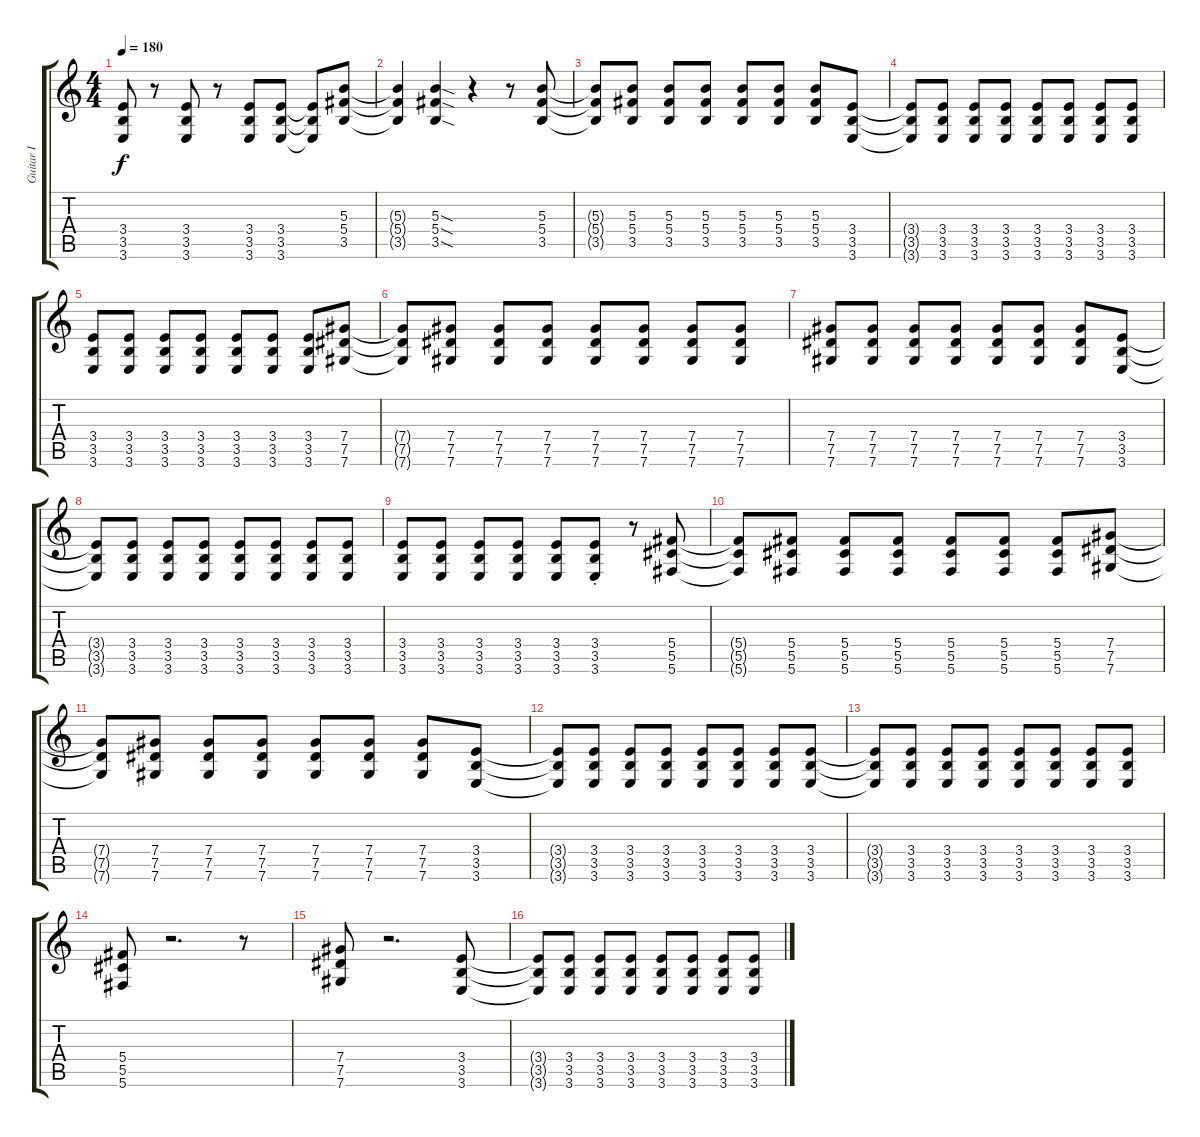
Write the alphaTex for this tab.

\track ("Guitar I" "Guitar I") {instrument distortionguitar}
\staff {score tabs}
\tuning (Eb4 Bb3 Gb3 Db3 Ab2 Db2) {hide}
\ts (4 4)
\tempo 180
\clef g2
\ks c
(3.4 3.5 3.6).8{dy f} r.8 (3.4 3.5 3.6).8 r.8 (3.4 3.5 3.6).8 (3.4 3.5 3.6).8 (3.4{t} 3.5{t} 3.6{t}).8 (5.3 5.4 3.5).8 |
(5.3{t} 5.4{t} 3.5{t}).4 (5.3{sod} 5.4{sod} 3.5{sod}).4 r.4 r.8 (5.3 5.4 3.5).8 |
(5.3{t} 5.4{t} 3.5{t}).8 (5.3 5.4 3.5).8 (5.3 5.4 3.5).8 (5.3 5.4 3.5).8 (5.3 5.4 3.5).8 (5.3 5.4 3.5).8 (5.3 5.4 3.5).8 (3.4 3.5 3.6).8 |
(3.4{t} 3.5{t} 3.6{t}).8 (3.4 3.5 3.6).8 (3.4 3.5 3.6).8 (3.4 3.5 3.6).8 (3.4 3.5 3.6).8 (3.4 3.5 3.6).8 (3.4 3.5 3.6).8 (3.4 3.5 3.6).8 |
(3.4 3.5 3.6).8 (3.4 3.5 3.6).8 (3.4 3.5 3.6).8 (3.4 3.5 3.6).8 (3.4 3.5 3.6).8 (3.4 3.5 3.6).8 (3.4 3.5 3.6).8 (7.4 7.5 7.6).8 |
(7.4{t} 7.5{t} 7.6{t}).8 (7.4 7.5 7.6).8 (7.4 7.5 7.6).8 (7.4 7.5 7.6).8 (7.4 7.5 7.6).8 (7.4 7.5 7.6).8 (7.4 7.5 7.6).8 (7.4 7.5 7.6).8 |
(7.4 7.5 7.6).8 (7.4 7.5 7.6).8 (7.4 7.5 7.6).8 (7.4 7.5 7.6).8 (7.4 7.5 7.6).8 (7.4 7.5 7.6).8 (7.4 7.5 7.6).8 (3.4 3.5 3.6).8 |
(3.4{t} 3.5{t} 3.6{t}).8 (3.4 3.5 3.6).8 (3.4 3.5 3.6).8 (3.4 3.5 3.6).8 (3.4 3.5 3.6).8 (3.4 3.5 3.6).8 (3.4 3.5 3.6).8 (3.4 3.5 3.6).8 |
(3.4 3.5 3.6).8 (3.4 3.5 3.6).8 (3.4 3.5 3.6).8 (3.4 3.5 3.6).8 (3.4 3.5 3.6).8 (3.4 3.5 3.6{st}).8 r.8 (5.4 5.5 5.6).8 |
(5.4{t} 5.5{t} 5.6{t}).8 (5.4 5.5 5.6).8 (5.4 5.5 5.6).8 (5.4 5.5 5.6).8 (5.4 5.5 5.6).8 (5.4 5.5 5.6).8 (5.4 5.5 5.6).8 (7.4 7.5 7.6).8 |
(7.4{t} 7.5{t} 7.6{t}).8 (7.4 7.5 7.6).8 (7.4 7.5 7.6).8 (7.4 7.5 7.6).8 (7.4 7.5 7.6).8 (7.4 7.5 7.6).8 (7.4 7.5 7.6).8 (3.4 3.5 3.6).8 |
(3.4{t} 3.5{t} 3.6{t}).8 (3.4 3.5 3.6).8 (3.4 3.5 3.6).8 (3.4 3.5 3.6).8 (3.4 3.5 3.6).8 (3.4 3.5 3.6).8 (3.4 3.5 3.6).8 (3.4 3.5 3.6).8 |
(3.4{t} 3.5{t} 3.6{t}).8 (3.4 3.5 3.6).8 (3.4 3.5 3.6).8 (3.4 3.5 3.6).8 (3.4 3.5 3.6).8 (3.4 3.5 3.6).8 (3.4 3.5 3.6).8 (3.4 3.5 3.6).8 |
(5.4 5.5 5.6).8 r.2{d} r.8 |
(7.4 7.5 7.6).8 r.2{d} (3.4 3.5 3.6).8 |
(3.4{t} 3.5{t} 3.6{t}).8 (3.4 3.5 3.6).8 (3.4 3.5 3.6).8 (3.4 3.5 3.6).8 (3.4 3.5 3.6).8 (3.4 3.5 3.6).8 (3.4 3.5 3.6).8 (3.4 3.5 3.6).8
